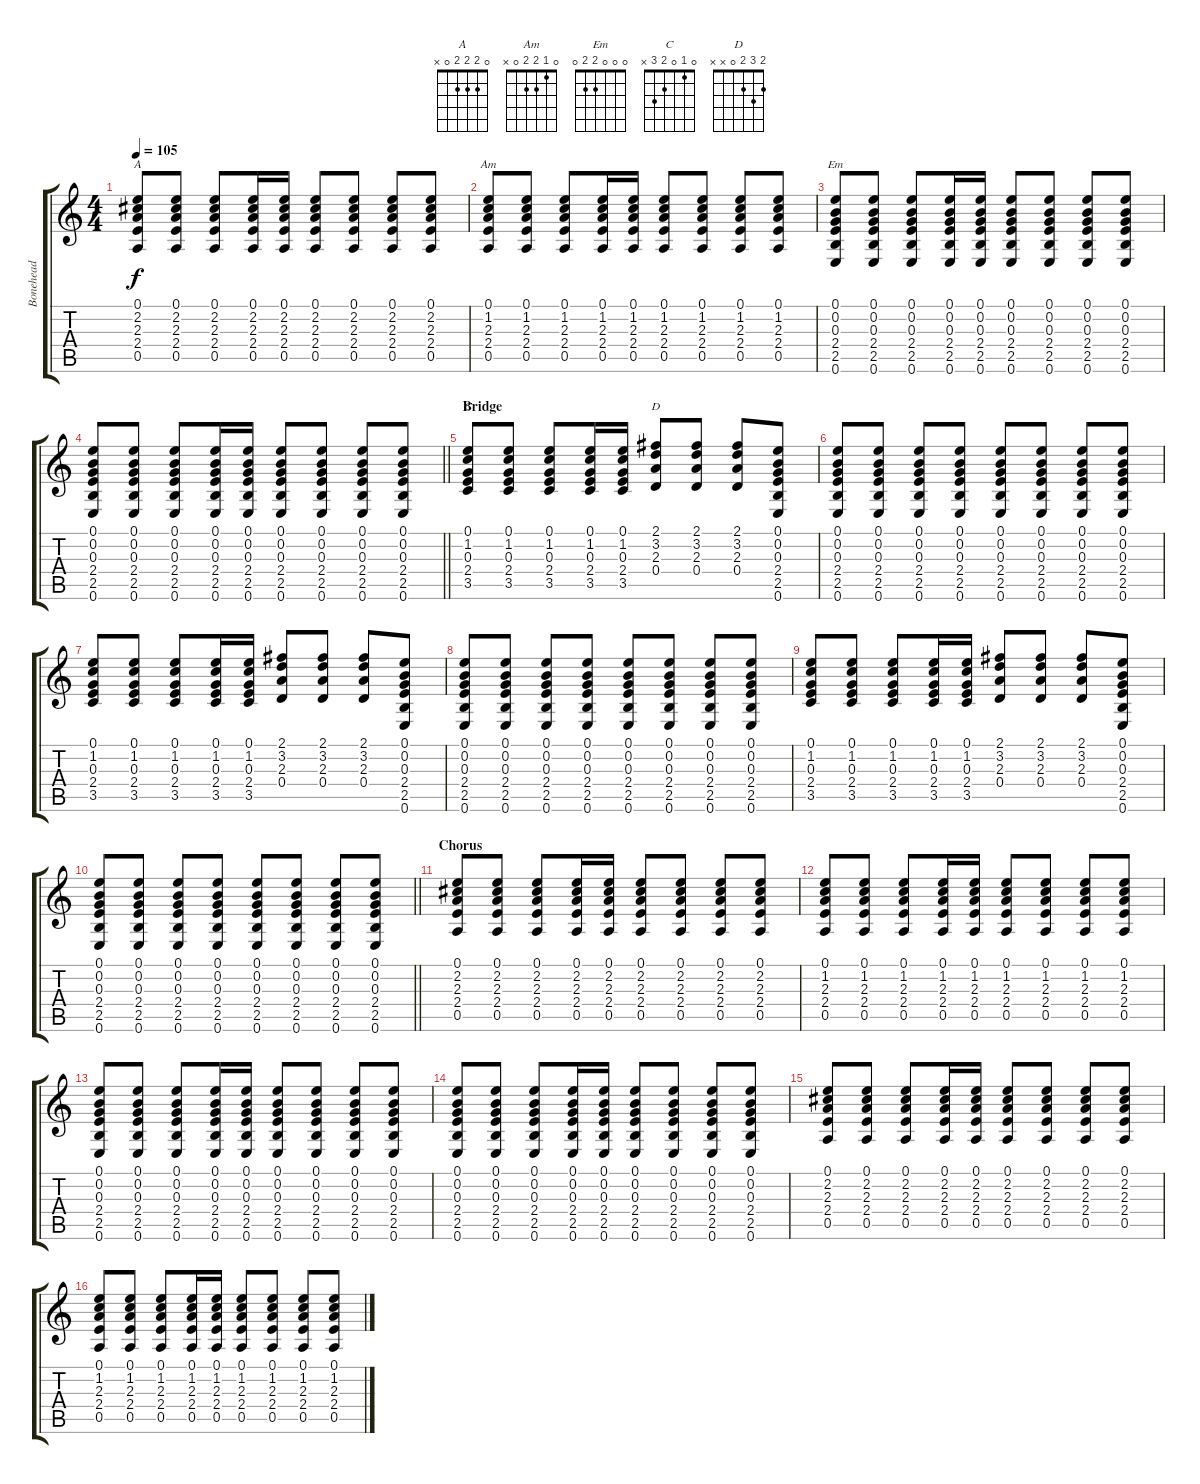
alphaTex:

\track ("Bonehead" "Bonehead") {instrument overdrivenguitar}
\staff {score tabs}
\tuning (E4 B3 G3 D3 A2 E2) {hide}
\chord ("A" 0 2 2 2 0 x)
\chord ("Am" 0 1 2 2 0 x)
\chord ("Em" 0 0 0 2 2 0)
\chord ("C" 0 1 0 2 3 x)
\chord ("D" 2 3 2 0 x x)
\ts (4 4)
\tempo 105
\clef g2
\ks c
(0.1 2.2 2.3 2.4 0.5).8{ch "A" dy f} (0.1 2.2 2.3 2.4 0.5).8 (0.1 2.2 2.3 2.4 0.5).8 (0.1 2.2 2.3 2.4 0.5).16 (0.1 2.2 2.3 2.4 0.5).16 (0.1 2.2 2.3 2.4 0.5).8 (0.1 2.2 2.3 2.4 0.5).8 (0.1 2.2 2.3 2.4 0.5).8 (0.1 2.2 2.3 2.4 0.5).8 |
(0.1 1.2 2.3 2.4 0.5).8{ch "Am"} (0.1 1.2 2.3 2.4 0.5).8 (0.1 1.2 2.3 2.4 0.5).8 (0.1 1.2 2.3 2.4 0.5).16 (0.1 1.2 2.3 2.4 0.5).16 (0.1 1.2 2.3 2.4 0.5).8 (0.1 1.2 2.3 2.4 0.5).8 (0.1 1.2 2.3 2.4 0.5).8 (0.1 1.2 2.3 2.4 0.5).8 |
(0.1 0.2 0.3 2.4 2.5 0.6).8{ch "Em"} (0.1 0.2 0.3 2.4 2.5 0.6).8 (0.1 0.2 0.3 2.4 2.5 0.6).8 (0.1 0.2 0.3 2.4 2.5 0.6).16 (0.1 0.2 0.3 2.4 2.5 0.6).16 (0.1 0.2 0.3 2.4 2.5 0.6).8 (0.1 0.2 0.3 2.4 2.5 0.6).8 (0.1 0.2 0.3 2.4 2.5 0.6).8 (0.1 0.2 0.3 2.4 2.5 0.6).8 |
\barLineRight lightlight
(0.1 0.2 0.3 2.4 2.5 0.6).8 (0.1 0.2 0.3 2.4 2.5 0.6).8 (0.1 0.2 0.3 2.4 2.5 0.6).8 (0.1 0.2 0.3 2.4 2.5 0.6).16 (0.1 0.2 0.3 2.4 2.5 0.6).16 (0.1 0.2 0.3 2.4 2.5 0.6).8 (0.1 0.2 0.3 2.4 2.5 0.6).8 (0.1 0.2 0.3 2.4 2.5 0.6).8 (0.1 0.2 0.3 2.4 2.5 0.6).8 |
\section ("" "Bridge")
(0.1 1.2 0.3 2.4 3.5).8{ch "C"} (0.1 1.2 0.3 2.4 3.5).8 (0.1 1.2 0.3 2.4 3.5).8 (0.1 1.2 0.3 2.4 3.5).16 (0.1 1.2 0.3 2.4 3.5).16 (2.1 3.2 2.3 0.4).8{ch "D"} (2.1 3.2 2.3 0.4).8 (2.1 3.2 2.3 0.4).8 (0.1 0.2 0.3 2.4 2.5 0.6).8 |
(0.1 0.2 0.3 2.4 2.5 0.6).8 (0.1 0.2 0.3 2.4 2.5 0.6).8 (0.1 0.2 0.3 2.4 2.5 0.6).8 (0.1 0.2 0.3 2.4 2.5 0.6).8 (0.1 0.2 0.3 2.4 2.5 0.6).8 (0.1 0.2 0.3 2.4 2.5 0.6).8 (0.1 0.2 0.3 2.4 2.5 0.6).8 (0.1 0.2 0.3 2.4 2.5 0.6).8 |
(0.1 1.2 0.3 2.4 3.5).8 (0.1 1.2 0.3 2.4 3.5).8 (0.1 1.2 0.3 2.4 3.5).8 (0.1 1.2 0.3 2.4 3.5).16 (0.1 1.2 0.3 2.4 3.5).16 (2.1 3.2 2.3 0.4).8 (2.1 3.2 2.3 0.4).8 (2.1 3.2 2.3 0.4).8 (0.1 0.2 0.3 2.4 2.5 0.6).8 |
(0.1 0.2 0.3 2.4 2.5 0.6).8 (0.1 0.2 0.3 2.4 2.5 0.6).8 (0.1 0.2 0.3 2.4 2.5 0.6).8 (0.1 0.2 0.3 2.4 2.5 0.6).8 (0.1 0.2 0.3 2.4 2.5 0.6).8 (0.1 0.2 0.3 2.4 2.5 0.6).8 (0.1 0.2 0.3 2.4 2.5 0.6).8 (0.1 0.2 0.3 2.4 2.5 0.6).8 |
(0.1 1.2 0.3 2.4 3.5).8 (0.1 1.2 0.3 2.4 3.5).8 (0.1 1.2 0.3 2.4 3.5).8 (0.1 1.2 0.3 2.4 3.5).16 (0.1 1.2 0.3 2.4 3.5).16 (2.1 3.2 2.3 0.4).8 (2.1 3.2 2.3 0.4).8 (2.1 3.2 2.3 0.4).8 (0.1 0.2 0.3 2.4 2.5 0.6).8 |
\barLineRight lightlight
(0.1 0.2 0.3 2.4 2.5 0.6).8 (0.1 0.2 0.3 2.4 2.5 0.6).8 (0.1 0.2 0.3 2.4 2.5 0.6).8 (0.1 0.2 0.3 2.4 2.5 0.6).8 (0.1 0.2 0.3 2.4 2.5 0.6).8 (0.1 0.2 0.3 2.4 2.5 0.6).8 (0.1 0.2 0.3 2.4 2.5 0.6).8 (0.1 0.2 0.3 2.4 2.5 0.6).8 |
\section ("" "Chorus")
(0.1 2.2 2.3 2.4 0.5).8 (0.1 2.2 2.3 2.4 0.5).8 (0.1 2.2 2.3 2.4 0.5).8 (0.1 2.2 2.3 2.4 0.5).16 (0.1 2.2 2.3 2.4 0.5).16 (0.1 2.2 2.3 2.4 0.5).8 (0.1 2.2 2.3 2.4 0.5).8 (0.1 2.2 2.3 2.4 0.5).8 (0.1 2.2 2.3 2.4 0.5).8 |
(0.1 1.2 2.3 2.4 0.5).8 (0.1 1.2 2.3 2.4 0.5).8 (0.1 1.2 2.3 2.4 0.5).8 (0.1 1.2 2.3 2.4 0.5).16 (0.1 1.2 2.3 2.4 0.5).16 (0.1 1.2 2.3 2.4 0.5).8 (0.1 1.2 2.3 2.4 0.5).8 (0.1 1.2 2.3 2.4 0.5).8 (0.1 1.2 2.3 2.4 0.5).8 |
(0.1 0.2 0.3 2.4 2.5 0.6).8 (0.1 0.2 0.3 2.4 2.5 0.6).8 (0.1 0.2 0.3 2.4 2.5 0.6).8 (0.1 0.2 0.3 2.4 2.5 0.6).16 (0.1 0.2 0.3 2.4 2.5 0.6).16 (0.1 0.2 0.3 2.4 2.5 0.6).8 (0.1 0.2 0.3 2.4 2.5 0.6).8 (0.1 0.2 0.3 2.4 2.5 0.6).8 (0.1 0.2 0.3 2.4 2.5 0.6).8 |
(0.1 0.2 0.3 2.4 2.5 0.6).8 (0.1 0.2 0.3 2.4 2.5 0.6).8 (0.1 0.2 0.3 2.4 2.5 0.6).8 (0.1 0.2 0.3 2.4 2.5 0.6).16 (0.1 0.2 0.3 2.4 2.5 0.6).16 (0.1 0.2 0.3 2.4 2.5 0.6).8 (0.1 0.2 0.3 2.4 2.5 0.6).8 (0.1 0.2 0.3 2.4 2.5 0.6).8 (0.1 0.2 0.3 2.4 2.5 0.6).8 |
(0.1 2.2 2.3 2.4 0.5).8 (0.1 2.2 2.3 2.4 0.5).8 (0.1 2.2 2.3 2.4 0.5).8 (0.1 2.2 2.3 2.4 0.5).16 (0.1 2.2 2.3 2.4 0.5).16 (0.1 2.2 2.3 2.4 0.5).8 (0.1 2.2 2.3 2.4 0.5).8 (0.1 2.2 2.3 2.4 0.5).8 (0.1 2.2 2.3 2.4 0.5).8 |
(0.1 1.2 2.3 2.4 0.5).8 (0.1 1.2 2.3 2.4 0.5).8 (0.1 1.2 2.3 2.4 0.5).8 (0.1 1.2 2.3 2.4 0.5).16 (0.1 1.2 2.3 2.4 0.5).16 (0.1 1.2 2.3 2.4 0.5).8 (0.1 1.2 2.3 2.4 0.5).8 (0.1 1.2 2.3 2.4 0.5).8 (0.1 1.2 2.3 2.4 0.5).8
